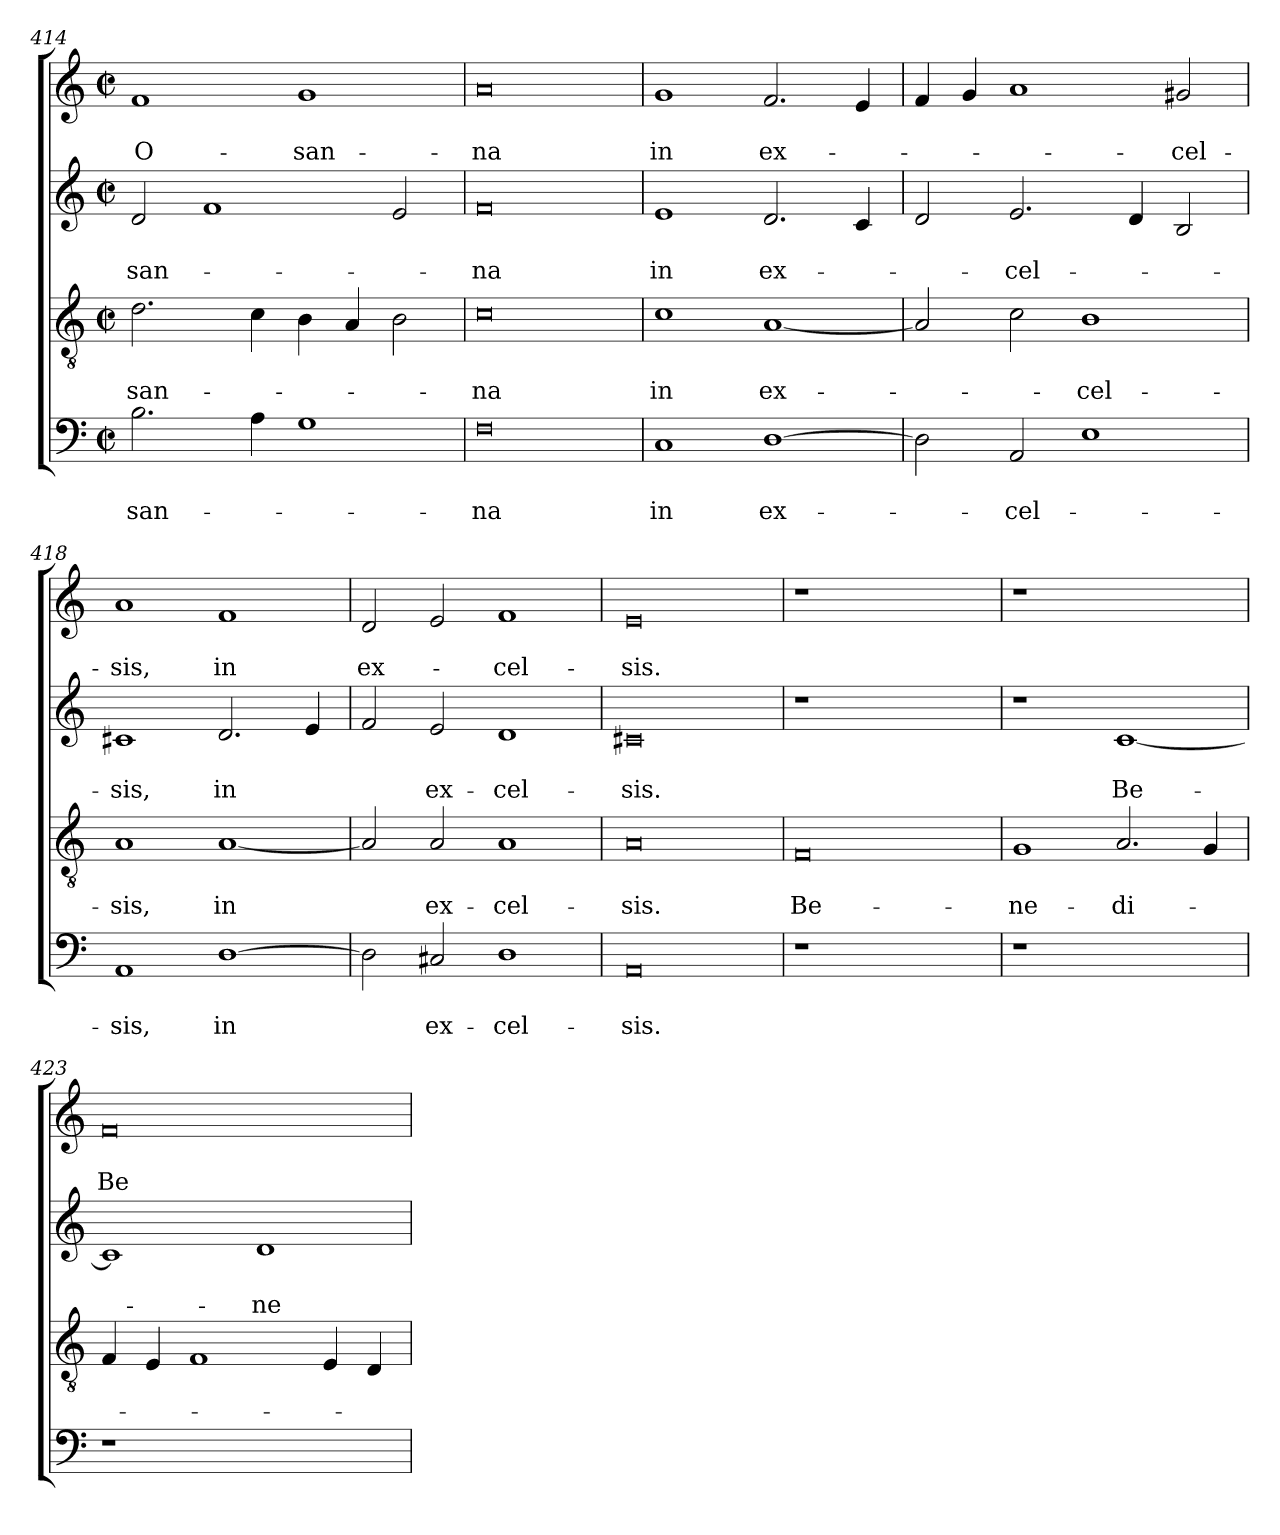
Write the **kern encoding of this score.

**kern	**text	**text	**kern	**text	**text	**kern	**text	**text	**kern	**text	**text
*part4	*part4	*part4	*part3	*part3	*part3	*part2	*part2	*part2	*part1	*part1	*part1
*staff4	*staff4	*staff4	*staff3	*staff3	*staff3	*staff2	*staff2	*staff2	*staff1	*staff1	*staff1
*clefF4	*	*	*clefGv2	*	*	*clefG2	*	*	*clefG2	*	*
*k[]	*	*	*k[]	*	*	*k[]	*	*	*k[]	*	*
*C:	*	*	*C:	*	*	*C:	*	*	*C:	*	*
*M2/2	*	*	*M2/2	*	*	*M2/2	*	*	*M2/2	*	*
*met(c|)	*	*	*met(c|)	*	*	*met(c|)	*	*	*met(c|)	*	*
=414	=414	=414	=414	=414	=414	=414	=414	=414	=414	=414	=414
!	!	!LO:LY:b	!	!	!LO:LY:b	!	!	!LO:LY:b	!	!	!LO:LY:b
2.B\	.	-san-	2.d\	.	-san-	2d/	.	-san-	1f	.	O-
.	.	.	.	.	.	1f	.	.	.	.	.
4A\	.	.	4c\	.	.	.	.	.	.	.	.
!	!	!	!	!	!	!	!	!	!	!	!LO:LY:b
1G	.	.	4B\	.	.	.	.	.	1g	.	-san-
.	.	.	4A/	.	.	.	.	.	.	.	.
.	.	.	2B\	.	.	2e/	.	.	.	.	.
=415	=415	=415	=415	=415	=415	=415	=415	=415	=415	=415	=415
!	!	!LO:LY:b	!	!	!LO:LY:b	!	!	!LO:LY:b	!	!	!LO:LY:b
0F	.	-na	0c	.	-na	0f	.	-na	0a	.	-na
=416	=416	=416	=416	=416	=416	=416	=416	=416	=416	=416	=416
!	!	!LO:LY:b	!	!	!LO:LY:b	!	!	!LO:LY:b	!	!	!LO:LY:b
1C	.	in	1c	.	in	1e	.	in	1g	.	in
!	!	!LO:LY:b	!	!	!LO:LY:b	!	!	!LO:LY:b	!	!	!LO:LY:b
[1D	.	ex-	[1A	.	ex-	2.d/	.	ex-	2.f/	.	ex-
.	.	.	.	.	.	4c/	.	.	4e/	.	.
=417	=417	=417	=417	=417	=417	=417	=417	=417	=417	=417	=417
2D\]	.	.	2A/]	.	.	2d/	.	.	4f/	.	.
.	.	.	.	.	.	.	.	.	4g/	.	.
!	!	!LO:LY:b	!	!	!	!	!	!LO:LY:b	!	!	!
2AA/	.	-cel-	2c\	.	.	2.e/	.	-cel-	1a	.	.
!	!	!	!	!	!LO:LY:b	!	!	!	!	!	!
1E	.	.	1B	.	-cel-	.	.	.	.	.	.
.	.	.	.	.	.	4d/	.	.	.	.	.
!	!	!	!	!	!	!	!	!	!	!	!LO:LY:b
.	.	.	.	.	.	2B/	.	.	2g#X/	.	-cel-
=418	=418	=418	=418	=418	=418	=418	=418	=418	=418	=418	=418
!	!	!LO:LY:b	!	!	!LO:LY:b	!	!	!LO:LY:b	!	!	!LO:LY:b
1AA	.	-sis,	1A	.	-sis,	1c#X	.	-sis,	1a	.	-sis,
!	!	!LO:LY:b	!	!	!LO:LY:b	!	!	!LO:LY:b	!	!	!LO:LY:b
[1D	.	in	[1A	.	in	2.d/	.	in	1f	.	in
.	.	.	.	.	.	4e/	.	.	.	.	.
=419	=419	=419	=419	=419	=419	=419	=419	=419	=419	=419	=419
!	!	!	!	!	!	!	!	!	!	!	!LO:LY:b
2D\]	.	.	2A/]	.	.	2f/	.	.	2d/	.	ex-
!	!	!LO:LY:b	!	!	!LO:LY:b	!	!	!LO:LY:b	!	!	!
2C#X/	.	ex-	2A/	.	ex-	2e/	.	ex-	2e/	.	.
!	!	!LO:LY:b	!	!	!LO:LY:b	!	!	!LO:LY:b	!	!	!LO:LY:b
1D	.	-cel-	1A	.	-cel-	1d	.	-cel-	1f	.	-cel-
=420	=420	=420	=420	=420	=420	=420	=420	=420	=420	=420	=420
!	!	!LO:LY:b	!	!	!LO:LY:b	!	!	!LO:LY:b	!	!	!LO:LY:b
0AA	.	-sis.	0A	.	-sis.	0c#X	.	-sis.	0e	.	-sis.
!!LO:LB:g=z
=421	=421	=421	=421	=421	=421	=421	=421	=421	=421	=421	=421
!	!	!	!	!	!LO:LY:b	!	!	!	!	!	!
1r	.	.	0F	.	Be-	1r	.	.	1r	.	.
1ryy	.	.	.	.	.	1ryy	.	.	1ryy	.	.
=422	=422	=422	=422	=422	=422	=422	=422	=422	=422	=422	=422
!	!	!	!	!	!LO:LY:b	!	!	!	!	!	!
1r	.	.	1G	.	-ne-	1r	.	.	1r	.	.
!	!	!	!	!	!LO:LY:b	!	!	!LO:LY:b	!	!	!
1ryy	.	.	2.A/	.	-di-	[1c	.	Be-	1ryy	.	.
.	.	.	4G/	.	.	.	.	.	.	.	.
=423	=423	=423	=423	=423	=423	=423	=423	=423	=423	=423	=423
!	!	!	!	!	!	!	!	!	!	!	!LO:LY:b
1r	.	.	4F/	.	.	1c]	.	.	0f	.	Be-
.	.	.	4E/	.	.	.	.	.	.	.	.
.	.	.	1F	.	.	.	.	.	.	.	.
!	!	!	!	!	!	!	!	!LO:LY:b	!	!	!
1ryy	.	.	.	.	.	1d	.	-ne-	.	.	.
.	.	.	4E/	.	.	.	.	.	.	.	.
.	.	.	4D/	.	.	.	.	.	.	.	.
=	=	=	=	=	=	=	=	=	=	=	=
*-	*-	*-	*-	*-	*-	*-	*-	*-	*-	*-	*-
